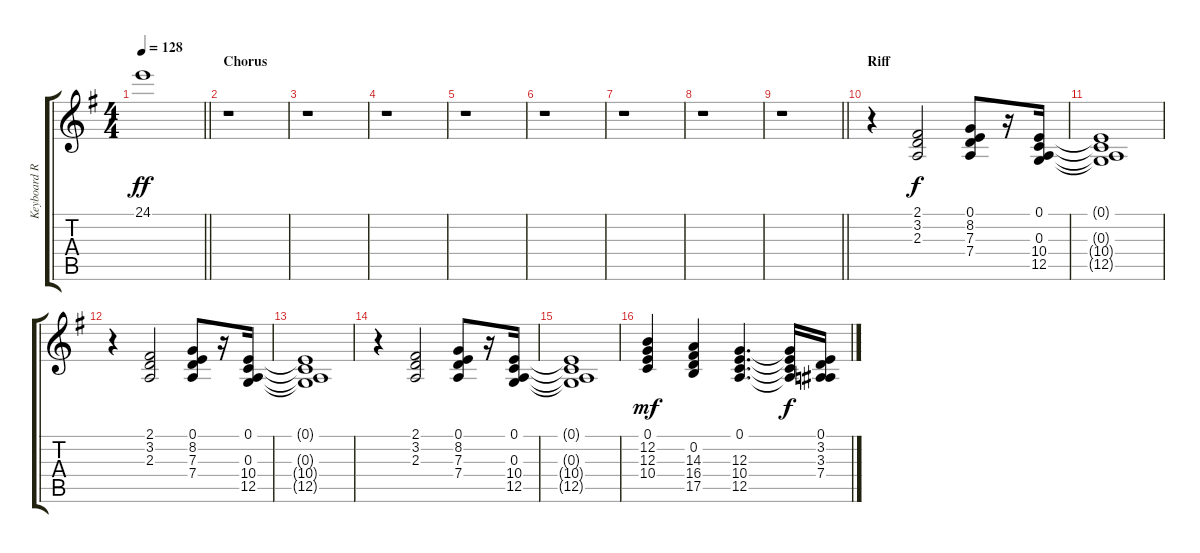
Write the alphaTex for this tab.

\track ("Keyboard Rythm" "Keyboard R") {instrument pad3polysynth}
\staff {score tabs}
\tuning (E4 B3 G3 D3 A2 E2) {hide}
\ts (4 4)
\tempo 128
\clef g2
\barLineRight lightlight
\ks eminor
24.1.1{dy ff} |
\section ("" "Chorus")
r.1 |
r.1 |
r.1 |
r.1 |
r.1 |
r.1 |
r.1 |
\barLineRight lightlight
r.1 |
\section ("" "Riff")
r.4{volume 12 instrument pad3polysynth} (2.1 3.2 2.3).2{dy f} (0.1 8.2 7.3 7.4).8 r.16 (0.1 0.3 10.4 12.5).16 |
(0.1{t} 0.3{t} 10.4{t} 12.5{t}).1 |
r.4 (2.1 3.2 2.3).2 (0.1 8.2 7.3 7.4).8 r.16 (0.1 0.3 10.4 12.5).16 |
(0.1{t} 0.3{t} 10.4{t} 12.5{t}).1 |
r.4 (2.1 3.2 2.3).2 (0.1 8.2 7.3 7.4).8 r.16 (0.1 0.3 10.4 12.5).16 |
(0.1{t} 0.3{t} 10.4{t} 12.5{t}).1 |
(0.1 12.2 12.3 10.4).4{dy mf} (0.2 14.3 16.4 17.5).4 (0.1 12.3 10.4 12.5).4{d} (0.1{t} 12.3{t} 10.4{t} 12.5{t}).16{dy f} (0.1 3.2 3.3 7.4).16
